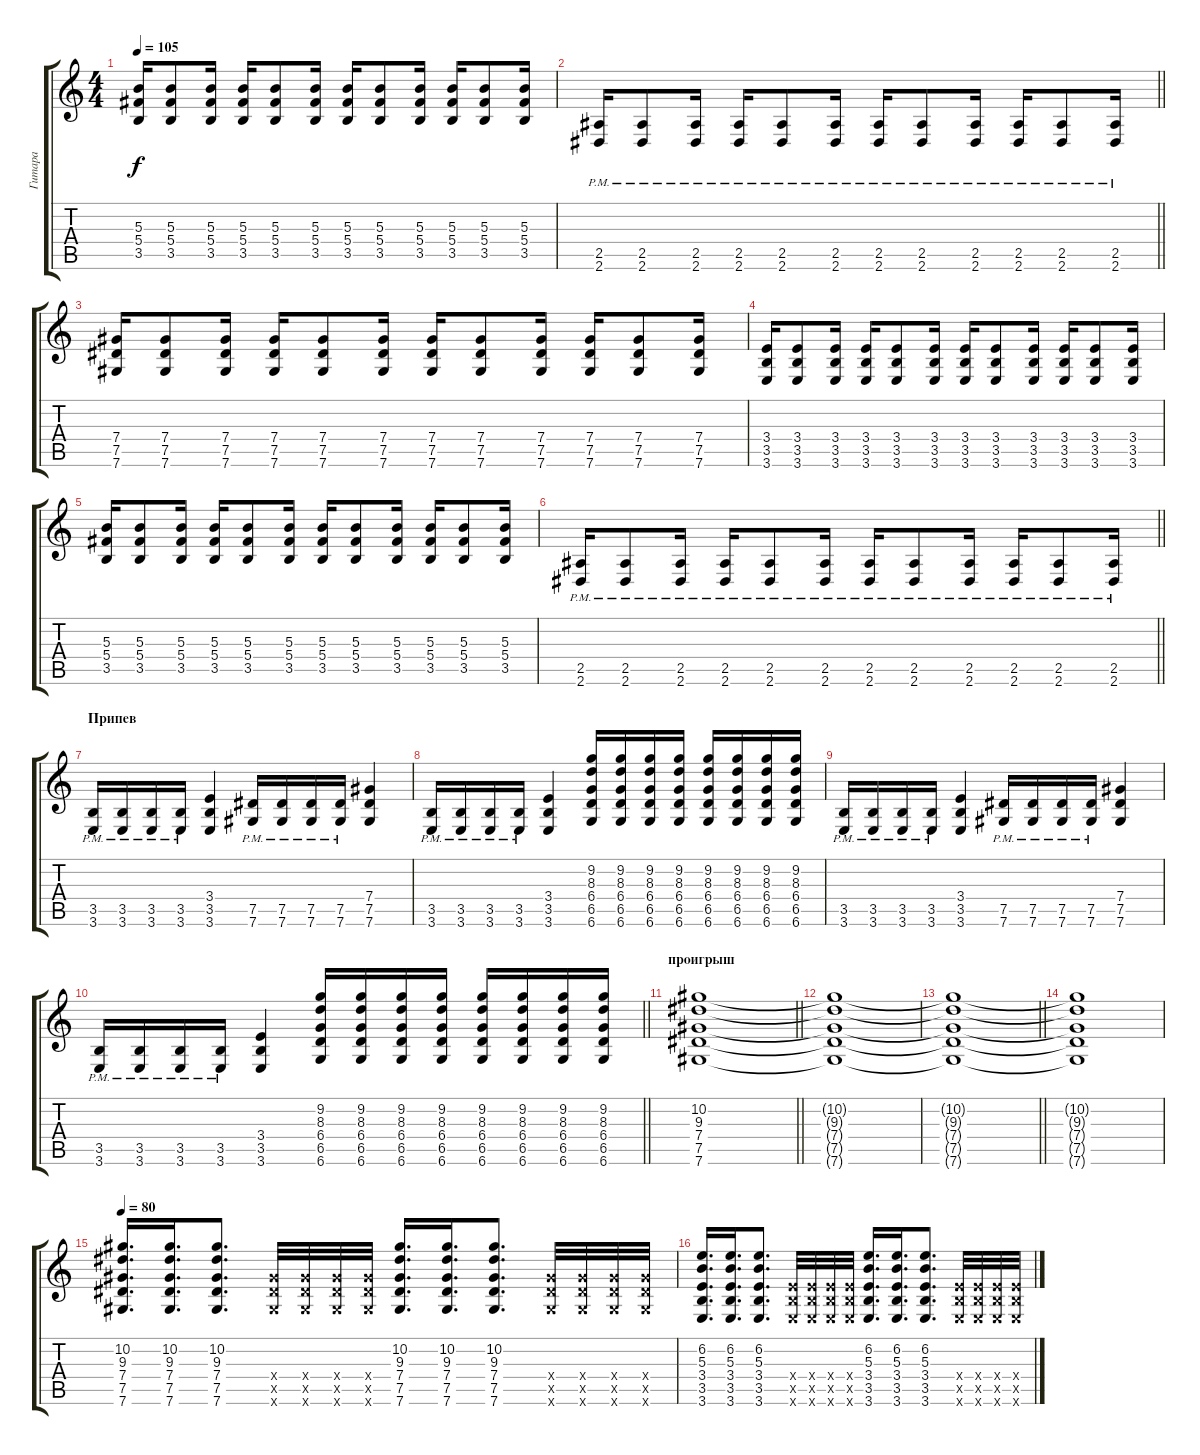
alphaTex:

\track ("Гитара" "Гитара") {instrument distortionguitar}
\staff {score tabs}
\tuning (Eb4 Bb3 Gb3 Db3 Ab2 Db2) {hide}
\ts (4 4)
\tempo 105
\clef g2
\ks c
(5.3 5.4 3.5).16{dy f} (5.3 5.4 3.5).8 (5.3 5.4 3.5).16 (5.3 5.4 3.5).16 (5.3 5.4 3.5).8 (5.3 5.4 3.5).16 (5.3 5.4 3.5).16 (5.3 5.4 3.5).8 (5.3 5.4 3.5).16 (5.3 5.4 3.5).16 (5.3 5.4 3.5).8 (5.3 5.4 3.5).16 |
\barLineRight lightlight
(2.5{pm} 2.6{pm}).16 (2.5{pm} 2.6{pm}).8 (2.5{pm} 2.6{pm}).16 (2.5{pm} 2.6{pm}).16 (2.5{pm} 2.6{pm}).8 (2.5{pm} 2.6{pm}).16 (2.5{pm} 2.6{pm}).16 (2.5{pm} 2.6{pm}).8 (2.5{pm} 2.6{pm}).16 (2.5{pm} 2.6{pm}).16 (2.5{pm} 2.6{pm}).8 (2.5{pm} 2.6{pm}).16 |
(7.4 7.5 7.6).16 (7.4 7.5 7.6).8 (7.4 7.5 7.6).16 (7.4 7.5 7.6).16 (7.4 7.5 7.6).8 (7.4 7.5 7.6).16 (7.4 7.5 7.6).16 (7.4 7.5 7.6).8 (7.4 7.5 7.6).16 (7.4 7.5 7.6).16 (7.4 7.5 7.6).8 (7.4 7.5 7.6).16 |
(3.4 3.5 3.6).16 (3.4 3.5 3.6).8 (3.4 3.5 3.6).16 (3.4 3.5 3.6).16 (3.4 3.5 3.6).8 (3.4 3.5 3.6).16 (3.4 3.5 3.6).16 (3.4 3.5 3.6).8 (3.4 3.5 3.6).16 (3.4 3.5 3.6).16 (3.4 3.5 3.6).8 (3.4 3.5 3.6).16 |
(5.3 5.4 3.5).16 (5.3 5.4 3.5).8 (5.3 5.4 3.5).16 (5.3 5.4 3.5).16 (5.3 5.4 3.5).8 (5.3 5.4 3.5).16 (5.3 5.4 3.5).16 (5.3 5.4 3.5).8 (5.3 5.4 3.5).16 (5.3 5.4 3.5).16 (5.3 5.4 3.5).8 (5.3 5.4 3.5).16 |
\barLineRight lightlight
(2.5{pm} 2.6{pm}).16 (2.5{pm} 2.6{pm}).8 (2.5{pm} 2.6{pm}).16 (2.5{pm} 2.6{pm}).16 (2.5{pm} 2.6{pm}).8 (2.5{pm} 2.6{pm}).16 (2.5{pm} 2.6{pm}).16 (2.5{pm} 2.6{pm}).8 (2.5{pm} 2.6{pm}).16 (2.5{pm} 2.6{pm}).16 (2.5{pm} 2.6{pm}).8 (2.5{pm} 2.6{pm}).16 |
\section ("" "Припев")
(3.5{pm} 3.6{pm}).16 (3.5{pm} 3.6{pm}).16 (3.5{pm} 3.6{pm}).16 (3.5{pm} 3.6{pm}).16 (3.4 3.5 3.6).4 (7.5{pm} 7.6{pm}).16 (7.5{pm} 7.6{pm}).16 (7.5{pm} 7.6{pm}).16 (7.5{pm} 7.6{pm}).16 (7.4 7.5 7.6).4 |
(3.5{pm} 3.6{pm}).16 (3.5{pm} 3.6{pm}).16 (3.5{pm} 3.6{pm}).16 (3.5{pm} 3.6{pm}).16 (3.4 3.5 3.6).4 (9.2 8.3 6.4 6.5 6.6).16 (9.2 8.3 6.4 6.5 6.6).16 (9.2 8.3 6.4 6.5 6.6).16 (9.2 8.3 6.4 6.5 6.6).16 (9.2 8.3 6.4 6.5 6.6).16 (9.2 8.3 6.4 6.5 6.6).16 (9.2 8.3 6.4 6.5 6.6).16 (9.2 8.3 6.4 6.5 6.6).16 |
(3.5{pm} 3.6{pm}).16 (3.5{pm} 3.6{pm}).16 (3.5{pm} 3.6{pm}).16 (3.5{pm} 3.6{pm}).16 (3.4 3.5 3.6).4 (7.5{pm} 7.6{pm}).16 (7.5{pm} 7.6{pm}).16 (7.5{pm} 7.6{pm}).16 (7.5{pm} 7.6{pm}).16 (7.4 7.5 7.6).4 |
\barLineRight lightlight
(3.5{pm} 3.6{pm}).16 (3.5{pm} 3.6{pm}).16 (3.5{pm} 3.6{pm}).16 (3.5{pm} 3.6{pm}).16 (3.4 3.5 3.6).4 (9.2 8.3 6.4 6.5 6.6).16 (9.2 8.3 6.4 6.5 6.6).16 (9.2 8.3 6.4 6.5 6.6).16 (9.2 8.3 6.4 6.5 6.6).16 (9.2 8.3 6.4 6.5 6.6).16 (9.2 8.3 6.4 6.5 6.6).16 (9.2 8.3 6.4 6.5 6.6).16 (9.2 8.3 6.4 6.5 6.6).16 |
\section ("" "проигрыш")
\barLineRight lightlight
(10.2 9.3 7.4 7.5 7.6).1{volume 0} |
(10.2{t} 9.3{t} 7.4{t} 7.5{t} 7.6{t}).1 |
\barLineRight lightlight
(10.2{t} 9.3{t} 7.4{t} 7.5{t} 7.6{t}).1{volume 9} |
(10.2{t} 9.3{t} 7.4{t} 7.5{t} 7.6{t}).1 |
\tempo 80
(10.2 9.3 7.4 7.5 7.6).16{d volume 13} (10.2 9.3 7.4 7.5 7.6).16{d} (10.2 9.3 7.4 7.5 7.6).8{d} (7.4{x} 7.5{x} 7.6{x}).32 (7.4{x} 7.5{x} 7.6{x}).32 (7.4{x} 7.5{x} 7.6{x}).32 (7.4{x} 7.5{x} 7.6{x}).32 (10.2 9.3 7.4 7.5 7.6).16{d} (10.2 9.3 7.4 7.5 7.6).16{d} (10.2 9.3 7.4 7.5 7.6).8{d} (7.4{x} 7.5{x} 7.6{x}).32 (7.4{x} 7.5{x} 7.6{x}).32 (7.4{x} 7.5{x} 7.6{x}).32 (7.4{x} 7.5{x} 7.6{x}).32 |
(6.2 5.3 3.4 3.5 3.6).16{d} (6.2 5.3 3.4 3.5 3.6).16{d} (6.2 5.3 3.4 3.5 3.6).8{d} (3.4{x} 3.5{x} 3.6{x}).32 (3.4{x} 3.5{x} 3.6{x}).32 (3.4{x} 3.5{x} 3.6{x}).32 (3.4{x} 3.5{x} 3.6{x}).32 (6.2 5.3 3.4 3.5 3.6).16{d} (6.2 5.3 3.4 3.5 3.6).16{d} (6.2 5.3 3.4 3.5 3.6).8{d} (3.4{x} 3.5{x} 3.6{x}).32 (3.4{x} 3.5{x} 3.6{x}).32 (3.4{x} 3.5{x} 3.6{x}).32 (3.4{x} 3.5{x} 3.6{x}).32
